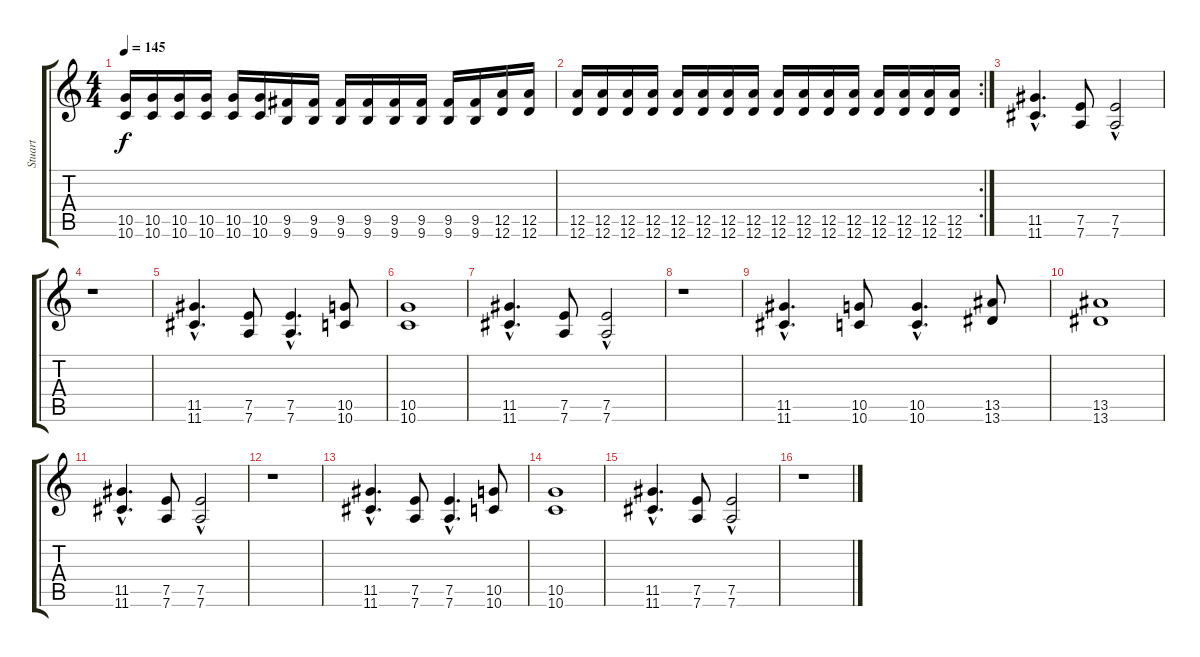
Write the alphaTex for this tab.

\track ("Stuart" "Stuart") {instrument distortionguitar}
\staff {score tabs}
\tuning (E4 B3 G3 D3 A2 D2) {hide}
\ts (4 4)
\tempo 145
\clef g2
\ks c
(10.5 10.6).16{dy f} (10.5 10.6).16 (10.5 10.6).16 (10.5 10.6).16 (10.5 10.6).16 (10.5 10.6).16 (9.5 9.6).16 (9.5 9.6).16 (9.5 9.6).16 (9.5 9.6).16 (9.5 9.6).16 (9.5 9.6).16 (9.5 9.6).16 (9.5 9.6).16 (12.5 12.6).16 (12.5 12.6).16 |
\rc 2
(12.5 12.6).16 (12.5 12.6).16 (12.5 12.6).16 (12.5 12.6).16 (12.5 12.6).16 (12.5 12.6).16 (12.5 12.6).16 (12.5 12.6).16 (12.5 12.6).16 (12.5 12.6).16 (12.5 12.6).16 (12.5 12.6).16 (12.5 12.6).16 (12.5 12.6).16 (12.5 12.6).16 (12.5 12.6).16 |
(11.5{hac} 11.6{hac}).4{d} (7.5 7.6).8 (7.5{hac} 7.6{hac}).2 |
r.1 |
(11.5{hac} 11.6{hac}).4{d} (7.5 7.6).8 (7.5{hac} 7.6{hac}).4{d} (10.5 10.6).8 |
(10.5 10.6).1 |
(11.5{hac} 11.6{hac}).4{d} (7.5 7.6).8 (7.5{hac} 7.6{hac}).2 |
r.1 |
(11.5{hac} 11.6{hac}).4{d} (10.5 10.6).8 (10.5{hac} 10.6{hac}).4{d} (13.5 13.6).8 |
(13.5 13.6).1 |
(11.5{hac} 11.6{hac}).4{d} (7.5 7.6).8 (7.5{hac} 7.6{hac}).2 |
r.1 |
(11.5{hac} 11.6{hac}).4{d} (7.5 7.6).8 (7.5{hac} 7.6{hac}).4{d} (10.5 10.6).8 |
(10.5 10.6).1 |
(11.5{hac} 11.6{hac}).4{d} (7.5 7.6).8 (7.5{hac} 7.6{hac}).2 |
r.1
